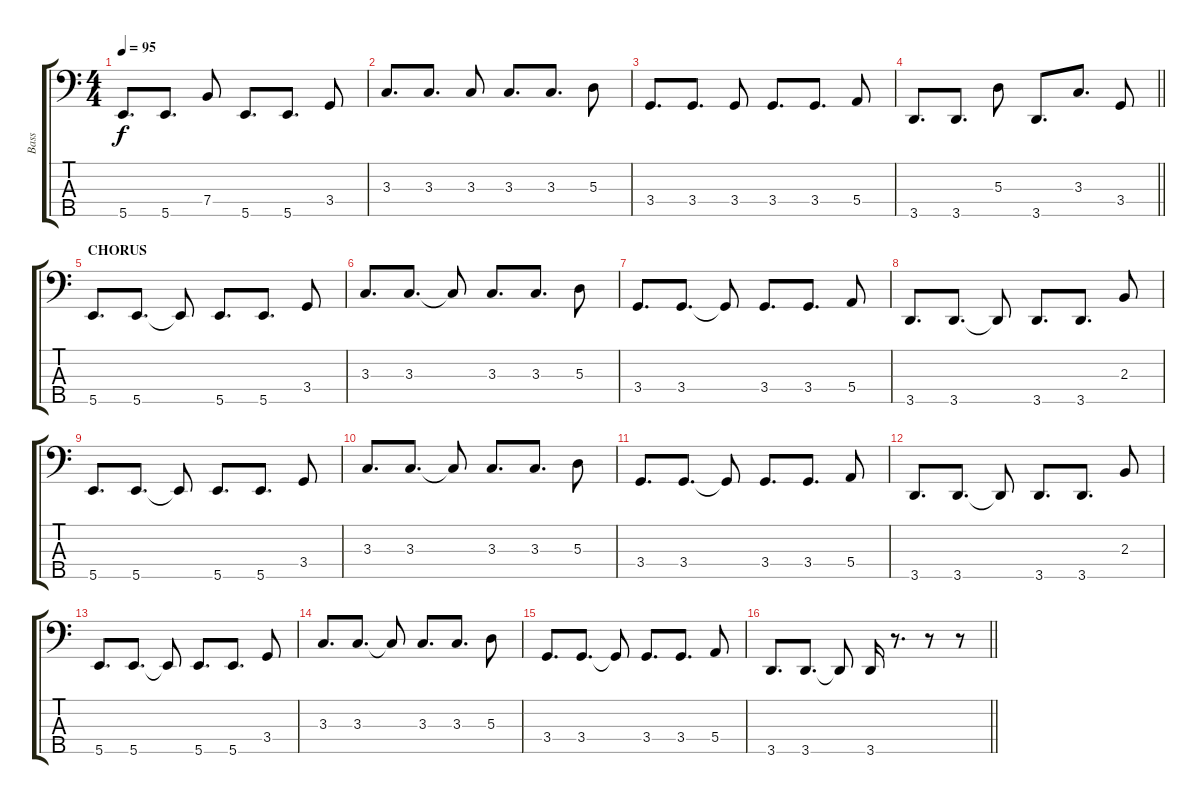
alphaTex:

\track ("Bass" "Bass") {instrument electricbassfinger}
\staff {score tabs}
\tuning (G2 D2 A1 E1 B0) {hide}
\ts (4 4)
\tempo 95
\clef f4
\ks c
5.5.8{d dy f} 5.5.8{d} 7.4.8 5.5.8{d} 5.5.8{d} 3.4.8 |
3.3.8{d} 3.3.8{d} 3.3.8 3.3.8{d} 3.3.8{d} 5.3.8 |
3.4.8{d} 3.4.8{d} 3.4.8 3.4.8{d} 3.4.8{d} 5.4.8 |
\barLineRight lightlight
3.5.8{d} 3.5.8{d} 5.3.8 3.5.8{d} 3.3.8{d} 3.4.8 |
\section ("" "CHORUS")
5.5.8{d} 5.5.8{d} 5.5{t}.8 5.5.8{d} 5.5.8{d} 3.4.8 |
3.3.8{d} 3.3.8{d} 3.3{t}.8 3.3.8{d} 3.3.8{d} 5.3.8 |
3.4.8{d} 3.4.8{d} 3.4{t}.8 3.4.8{d} 3.4.8{d} 5.4.8 |
3.5.8{d} 3.5.8{d} 3.5{t}.8 3.5.8{d} 3.5.8{d} 2.3.8 |
5.5.8{d} 5.5.8{d} 5.5{t}.8 5.5.8{d} 5.5.8{d} 3.4.8 |
3.3.8{d} 3.3.8{d} 3.3{t}.8 3.3.8{d} 3.3.8{d} 5.3.8 |
3.4.8{d} 3.4.8{d} 3.4{t}.8 3.4.8{d} 3.4.8{d} 5.4.8 |
3.5.8{d} 3.5.8{d} 3.5{t}.8 3.5.8{d} 3.5.8{d} 2.3.8 |
5.5.8{d} 5.5.8{d} 5.5{t}.8 5.5.8{d} 5.5.8{d} 3.4.8 |
3.3.8{d} 3.3.8{d} 3.3{t}.8 3.3.8{d} 3.3.8{d} 5.3.8 |
3.4.8{d} 3.4.8{d} 3.4{t}.8 3.4.8{d} 3.4.8{d} 5.4.8 |
\barLineRight lightlight
3.5.8{d} 3.5.8{d} 3.5{t}.8 3.5.16 r.8{d} r.8 r.8
